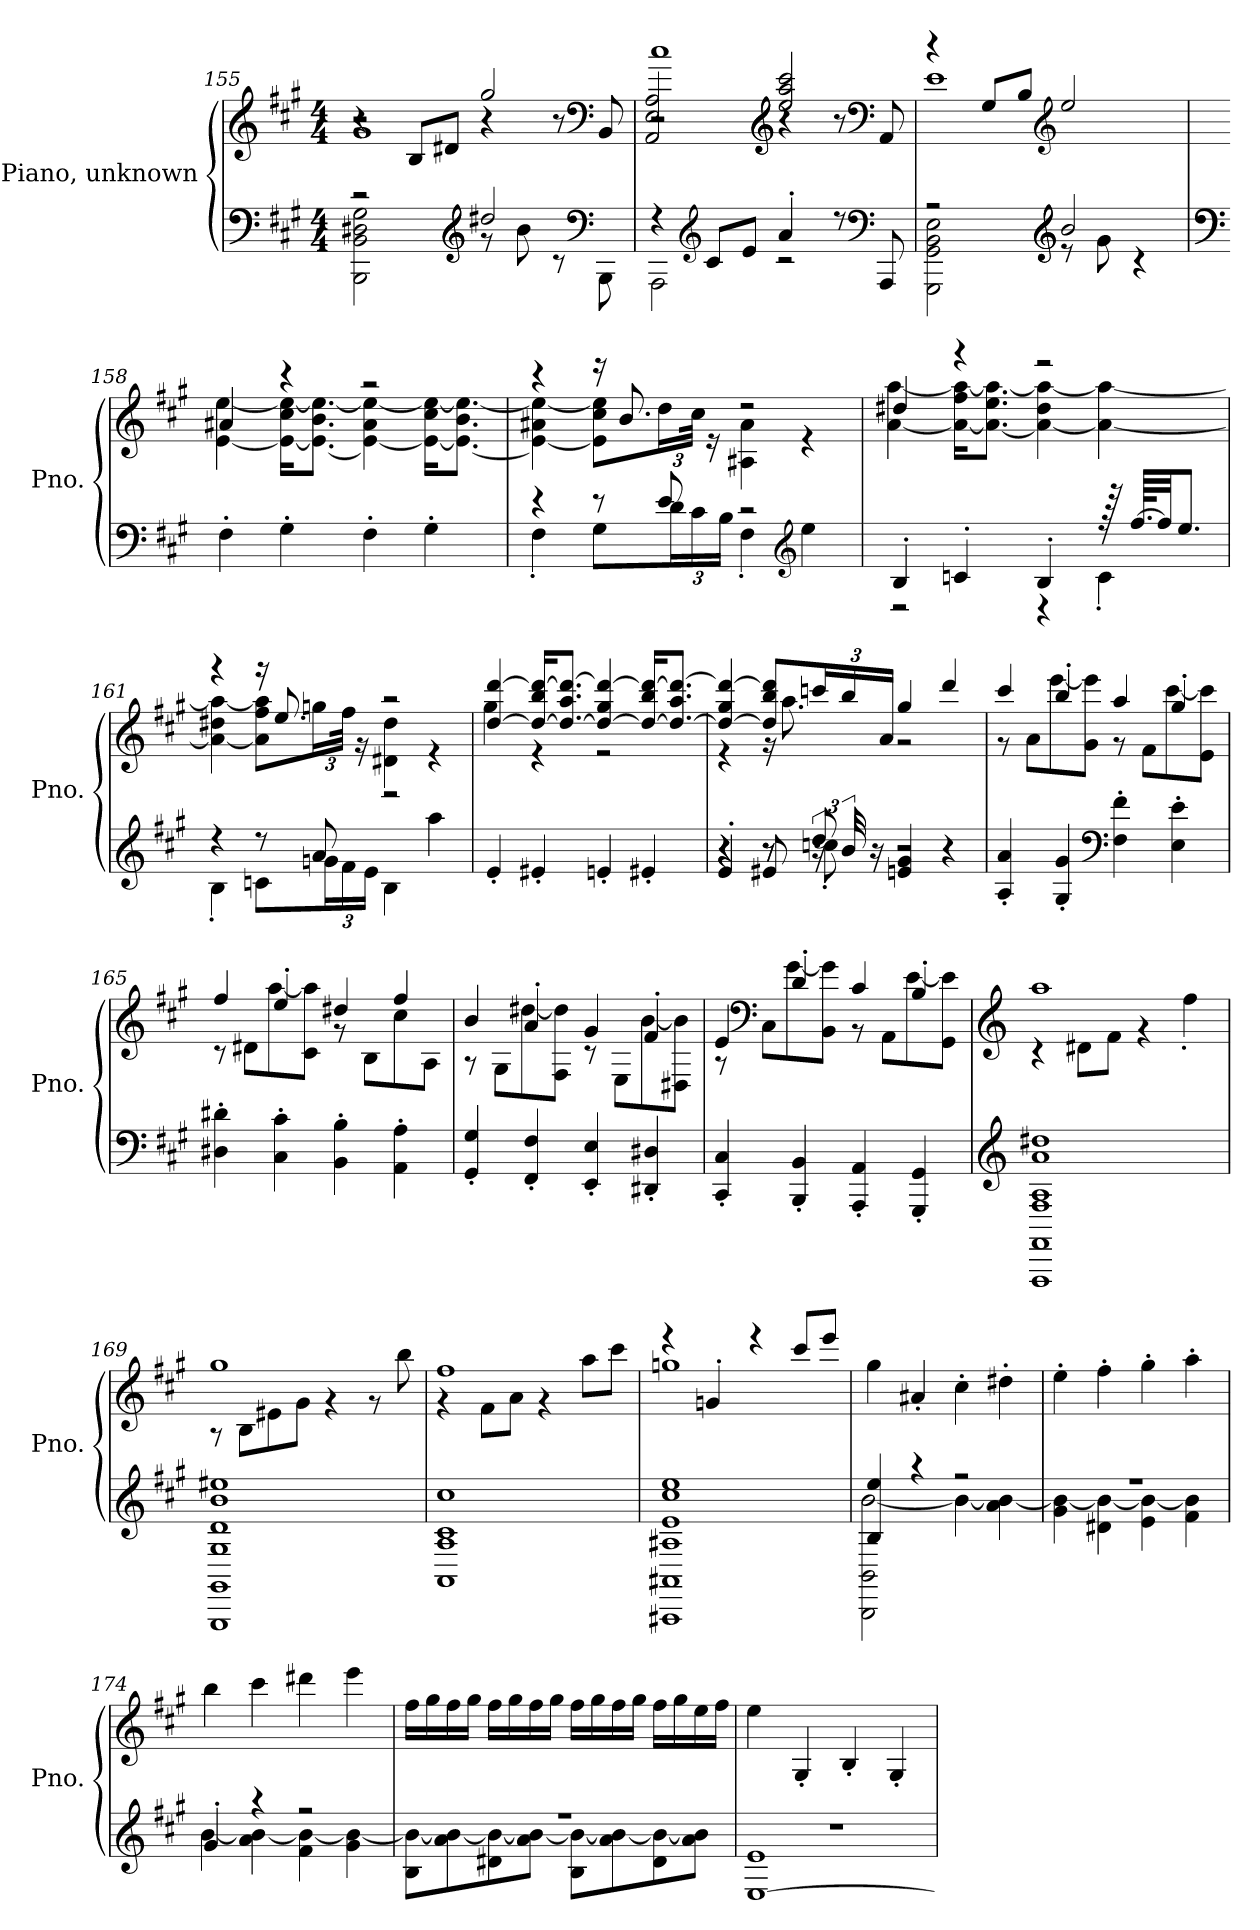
**kern	**kern
*part1	*part1
*staff2	*staff1
*I"Piano, unknown	*
*I'Pno.	*
!!LO:LB:g=z
*clefF4	*clefG2
*k[f#c#g#]	*k[f#c#g#]
*M4/4	*M4/4
=155	=155
*^	*^
*	*	*	*^
2r	2BBB\ 2BB\ 2D#X\ 2G#\	2r	1g#	4r
.	.	.	.	8B/L
.	.	.	.	8d#X/J
*clefG2	*	*	*	*
2dd#X/	8r	2gg#/	.	4r
.	8b\	.	.	.
.	8r	.	.	8r
*clefF4	*	*clefF4	*	*
.	8BBB\	.	.	8BB/
=156	=156	=156	=156	=156
4r	2AAA\	2r	1cc#	2AA/ 2E/ 2A/
*clefG2	*	*	*	*
8c#/L	.	.	.	.
8e/J	.	.	.	.
*	*	*clefG2	*	*
4a'/	2r	2ee/ 2aa/ 2ccc#/	.	4r
8r	.	.	.	8r
*clefF4	*	*clefF4	*	*
8AAA/	.	.	.	8AA/
*	*	*	*v	*v
=157	=157	=157	=157
2r	2GGG#\ 2GG#\ 2BB\ 2E\	4r	1e
.	.	8G#/L	.
.	.	8B/J	.
*clefG2	*	*clefG2	*
2b/	8r	2ee/	.
.	8g#\	.	.
.	4r	.	.
*v	*v	*	*
!!LO:LB:g=z	!!
=158	=158	=158
*clefF4	*	*
4F#'\	4a#X/	[4e\ [4ee\
4G#'\	4r	16e\_ 16cc#\ 16ee\_KL
.	.	8.e\_ 8.b\ 8.ee\_J
4F#'\	2r	4e\_ 4a#\ 4ee\_
4G#'\	.	16e\_ 16cc#\ 16ee\_KL
.	.	8.e\_ 8.b\ 8.ee\_J
=159	=159	=159
*^	*	*
4r	4F#'\	4r	4e\_ 4a#X\ 4ee\_
8r	8G#\L	16r	8e\] 8cc#\ 8ee\]L
.	.	8.b/	.
*	*Xbrackettup	*	*Xbrackettup
8e/	24d\L	.	24dd\L
.	24c#\	.	48cc#\JJk
.	.	.	16r
.	24B\JJ	.	.
2r	4F#'\	2r	4A#X\ 4a#\
*clefG2	*	*	*
.	4ee\	.	4r
=160	=160	=160	=160
4B'/	2r	4dd#X/	[4a\ [4aa\
4cn'/	.	4r	16a\_ 16ff#\ 16aa\_KL
.	.	.	8.a\_ 8.ee\ 8.aa\_J
4B'/	4r	2r	4a\_ 4dd#\ 4aa\_
128r	4c'\	.	4a\_ 4aa\_
[64.ff#/KLLL	.	.	.
32ff#/JJ]	.	.	.
8.ee/J	.	.	.
!!LO:LB:g=z	!!
=161	=161	=161	=161
4r	4B'\	4r	4a\_ 4dd#X\ 4aa\_
8r	8cn\L	16r	8a\] 8ff#\ 8aa\]L
.	.	8.ee/	.
8a/	24gn\L	.	24ggn\L
.	24f#\	.	48ff#\JJk
.	.	.	16r
.	24e\JJ	.	.
2r	4B\	2r	4d#X\ 4dd#\
.	4aa\	.	4r
*v	*v	*	*
=162	=162	=162
4e'/	[4dd/ [4ddd/	4gg#\
4e#X'/	16dd/_ 16bb/ 16ddd/_KL	4r
.	8.dd/_ 8.aa/ 8.ddd/_J	.
4en'/	4dd/_ 4gg#/ 4ddd/_	2r
4e#X'/	16dd/_ 16bb/ 16ddd/_KL	.
.	8.dd/_ 8.aa/ 8.ddd/_J	.
=163	=163	=163
*^	*	*
*	*^	*	*
4r	4r	4e'/	4dd/_ 4gg#/ 4ddd/_	4r
8r	8r	8e#X/	8dd/] 8bb/ 8ddd/]L	16r
.	.	.	.	8.aa\
*	*	*brackettup	*	*
8dd/	8ccn'\	24r	24cccn/L	.
.	.	48b/	24bb/	.
.	.	16r	.	.
.	.	.	24a/JJ	.
2r	2r	4en/ 4g#/	4gg#/	2r
.	.	4r	4ddd/	.
*v	*v	*v	*	*
!!LO:LB:g=z	!!
=164	=164	=164
4A/' 4a/'	4ccc#/	8r
.	.	8a\L
4G#/' 4g#/'	4bb'/	[8eee\
.	.	8g#\ 8eee\]J
*clefF4	*	*
4F#\' 4f#\'	4aa/	8r
.	.	8f#\L
4E\' 4e\'	4gg#'/	[8ccc#\
.	.	8e\ 8ccc#\]J
=165	=165	=165
4D#X\' 4d#X\'	4ff#/	8r
.	.	8d#X\L
4C#\' 4c#\'	4ee'/	[8aa\
.	.	8c#\ 8aa\]J
4BB\' 4B\'	4dd#X/	8r
.	.	8B\L
4AA\' 4A\'	4ff#/	8cc#\
.	.	8A\J
=166	=166	=166
4GG#/' 4G#/'	4b/	8r
.	.	8G#\L
4FF#/' 4F#/'	4a'/	[8dd#X\
.	.	8F#\ 8dd#\]J
4EE/' 4E/'	4g#/	8r
.	.	8E\L
4DD#X/' 4D#X/'	4f#'/	[8b\
.	.	8D#X\ 8b\]J
!!LO:PB:g=z	!!
=167	=167	=167
4CC#/' 4C#/'	4e/	8r
*	*clefF4	*
.	.	8C#\L
4BBB/' 4BB/'	4d'/	[8g#\
.	.	8BB\ 8g#\]J
4AAA/' 4AA/'	4c#/	8r
.	.	8AA\L
4GGG#/' 4GG#/'	4B'/	[8e\
.	.	8GG#\ 8e\]J
=168	=168	=168
*clefG2	*clefG2	*
1FFF# 1FF# 1F# 1A 1a 1dd#X	1aa	4r
.	.	8d#X\L
.	.	8f#\J
.	.	4r
.	.	4ff#'\
=169	=169	=169
1GGG# 1GG# 1G# 1d 1b 1ee#X	1gg#	8r
.	.	8B\L
.	.	8e#X\
.	.	8g#\J
.	.	4r
.	.	8r
.	.	8bb\
=170	=170	=170
1AA 1A 1c# 1cc#	1ff#	4r
.	.	8f#\L
.	.	8a\J
.	.	4r
.	.	8aa\L
.	.	8ccc#\J
=171	=171	=171
1AAA#X 1AA#X 1A#X 1e 1cc# 1ee	4r	1ggn
.	4gn'/	.
.	4r	.
.	8ccc#/L	.
.	8eee/J	.
*	*v	*v
!!LO:LB:g=z
=172	=172
*^	*
4B/ 4ee/	2BBB\ 2BB\ [2b\	4gg#\
4r	.	4a#X'/
2r	4b\_	4cc#'\
.	4a\ 4b\_	4dd#X'\
=173	=173	=173
1r	4g#\ 4b\_	4ee'\
.	4d#X\ 4b\_	4ff#'\
.	4e\ 4b\_	4gg#'\
.	4f#\ 4b\]	4aa'\
=174	=174	=174
4g#'/	[4b\	4bb\
4r	4a\ 4b\_	4ccc#\
2r	4f#\ 4b\_	4ddd#X\
.	4g#\ 4b\_	4eee\
=175	=175	=175
1r	8B\ 8b\_L	16ff#\LL
.	.	16gg#\
.	8a\ 8b\_	16ff#\
.	.	16gg#\JJ
.	8d#X\ 8b\_	16ff#\LL
.	.	16gg#\
.	8a\ 8b\_J	16ff#\
.	.	16gg#\JJ
.	8B\ 8b\_L	16ff#\LL
.	.	16gg#\
.	8a\ 8b\_	16ff#\
.	.	16gg#\JJ
.	8d#\ 8b\_	16ff#\LL
.	.	16gg#\
.	8a\ 8b\]J	16ee\
.	.	16ff#\JJ
=176	=176	=176
*	*^	*
1r	1e	[1E	4ee\
.	.	.	4G#'/
.	.	.	4B'/
.	.	.	4G#'/
*v	*v	*v	*
=	=
*-	*-
